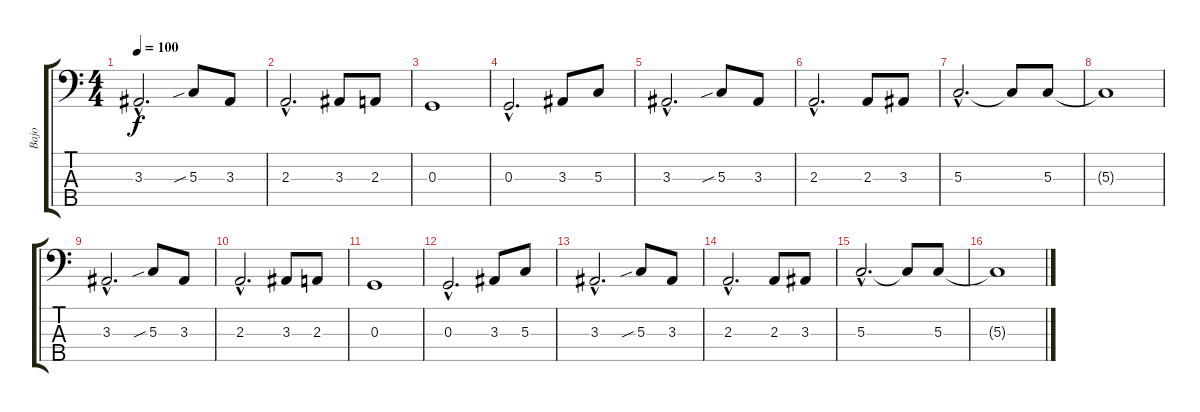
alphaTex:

\track ("Bajo" "Bajo") {instrument electricbassfinger}
\staff {score tabs}
\tuning (F2 C2 G1 D1 A0) {hide}
\ts (4 4)
\tempo 100
\clef f4
\ks c
3.3{hac}.2{d dy f} 5.3{sib}.8 3.3.8 |
2.3{hac}.2{d} 3.3.8 2.3.8 |
0.3.1 |
0.3{hac}.2{d} 3.3.8 5.3.8 |
3.3{hac}.2{d} 5.3{sib}.8 3.3.8 |
2.3{hac}.2{d} 2.3.8 3.3.8 |
5.3{hac}.2{d} 5.3{t}.8 5.3.8 |
5.3{t}.1 |
3.3{hac}.2{d} 5.3{sib}.8 3.3.8 |
2.3{hac}.2{d} 3.3.8 2.3.8 |
0.3.1 |
0.3{hac}.2{d} 3.3.8 5.3.8 |
3.3{hac}.2{d} 5.3{sib}.8 3.3.8 |
2.3{hac}.2{d} 2.3.8 3.3.8 |
5.3{hac}.2{d} 5.3{t}.8 5.3.8 |
5.3{t}.1
